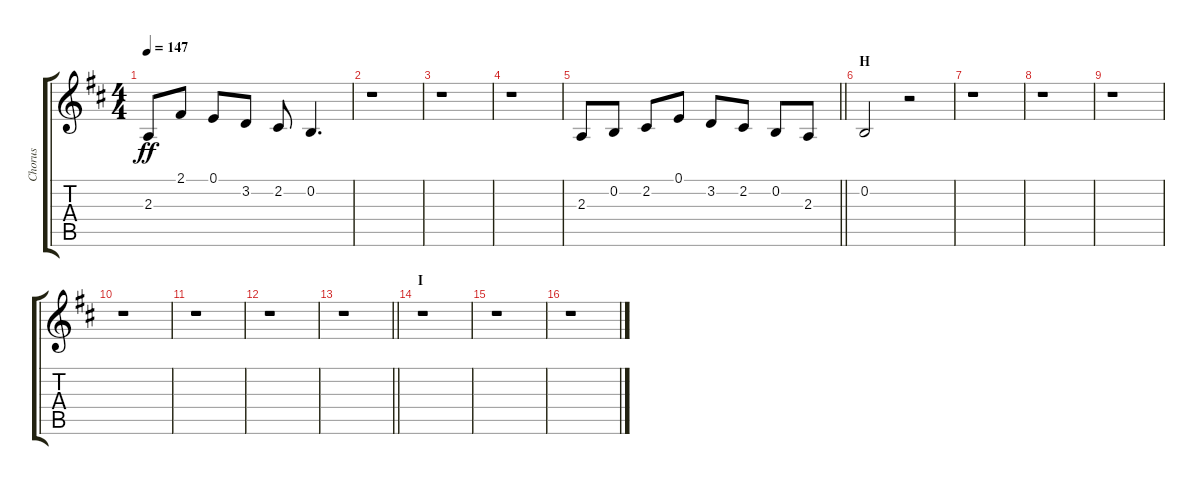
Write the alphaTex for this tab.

\track ("Chorus" "Chorus") {instrument voiceoohs}
\staff {score tabs}
\tuning (E4 B3 G3 D3 A2 E2) {hide}
\ts (4 4)
\tempo 147
\clef g2
\ks d
2.3.8{dy ff} 2.1.8 0.1.8 3.2.8 2.2.8 0.2.4{d} |
r.1 |
r.1 |
r.1 |
\barLineRight lightlight
2.3.8 0.2.8 2.2.8 0.1.8 3.2.8 2.2.8 0.2.8 2.3.8 |
\section ("" "H")
0.2.2 r.2 |
r.1 |
r.1 |
r.1 |
r.1 |
r.1 |
r.1 |
\barLineRight lightlight
r.1 |
\section ("" "I")
r.1 |
r.1 |
r.1
